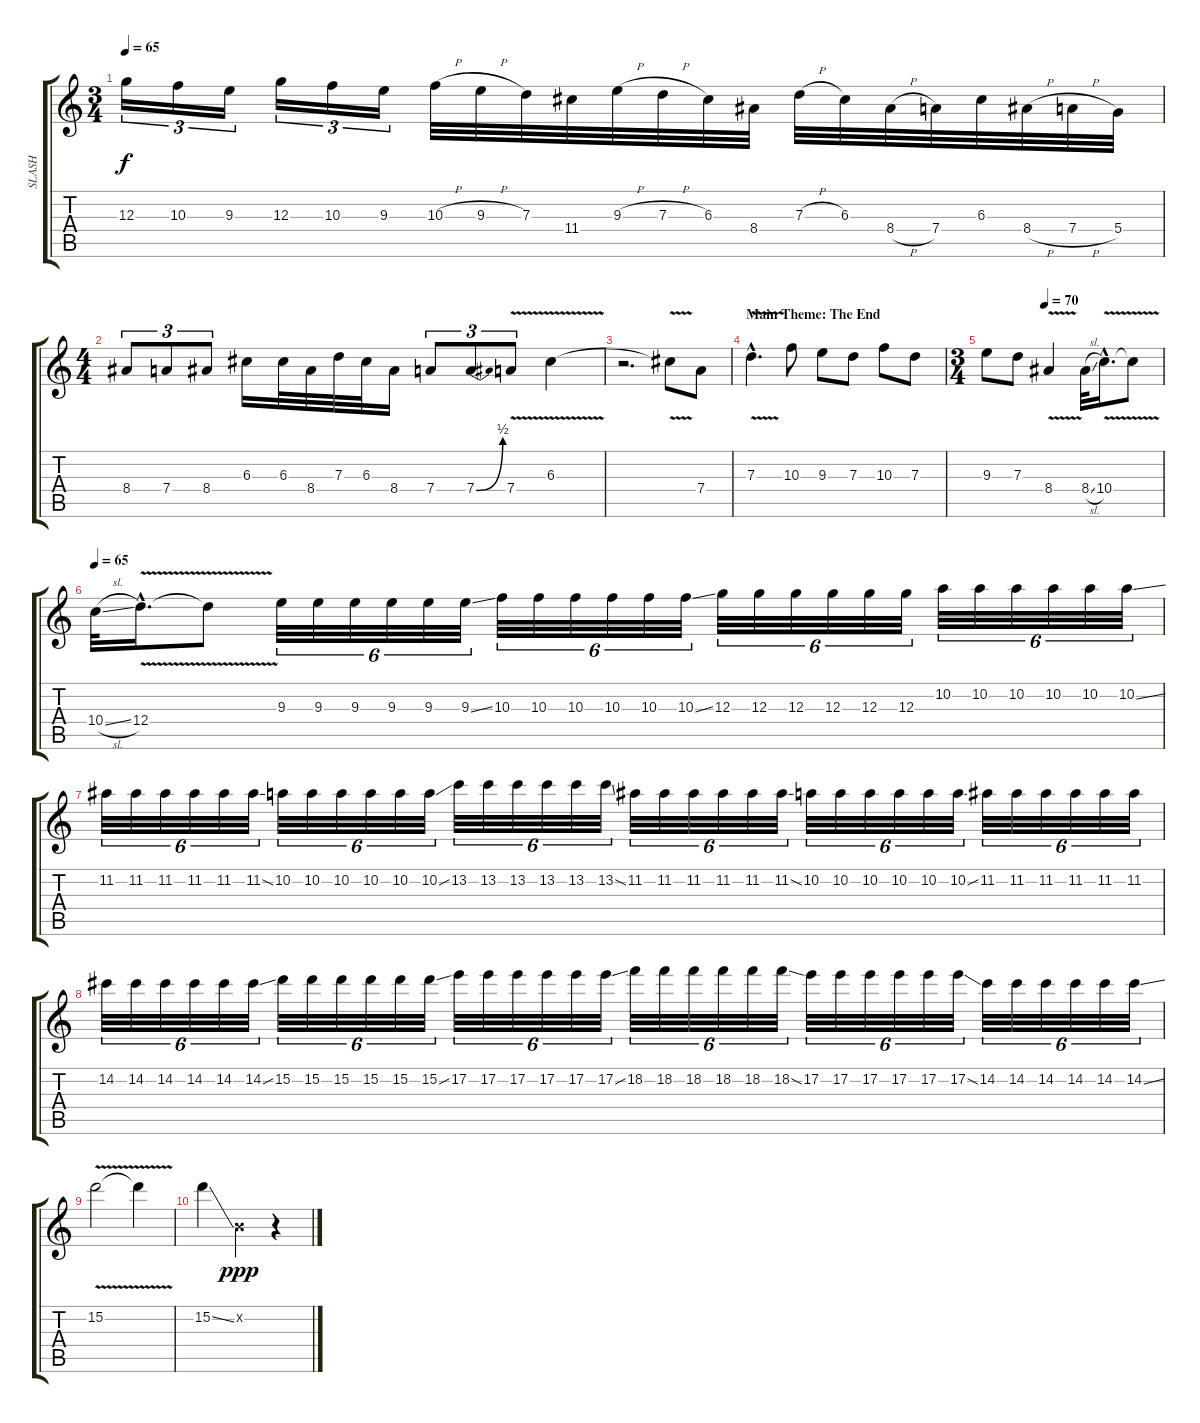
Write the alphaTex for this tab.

\track ("SLASH" "SLASH") {instrument overdrivenguitar}
\staff {score tabs}
\tuning (E4 B3 G3 D3 A2 E2) {hide}
\ts (3 4)
\tempo 65
\clef g2
\ks c
12.3.16{tu (3 2) dy f} 10.3.16{tu (3 2)} 9.3.16{tu (3 2)} 12.3.16{tu (3 2)} 10.3.16{tu (3 2)} 9.3.16{tu (3 2)} 10.3{h}.32 9.3{h}.32 7.3.32 11.4.32 9.3{h}.32 7.3{h}.32 6.3.32 8.4.32 7.3{h}.32 6.3.32 8.4{h}.32 7.4.32 6.3.32 8.4{h}.32 7.4{h}.32 5.4.32 |
\ts (4 4)
8.4.8{tu (3 2)} 7.4.8{tu (3 2)} 8.4.8{tu (3 2)} 6.3.16 6.3.32 8.4.32 7.3.32 6.3.32 8.4.16 7.4.8{tu (3 2)} 7.4{be (bend 0 0 60 2)}.8{tu (3 2)} 7.4{v}.8{tu (3 2)} 6.3{v}.4 |
r.2{d} 6.3{t}.8 7.4.8 |
\section ("" "Main Theme: The End")
7.3{v hac}.4{d} 10.3.8 9.3.8 7.3.8 10.3.8 7.3.8 |
\ts (3 4)
\tempo (70 0.3333333333333333)
9.3.8 7.3.8 8.4{v}.4 8.4{sl}.32 10.4{v hac}.16{d} 10.4{t}.8 |
\tempo 65
10.4{sl}.32 12.4{v hac}.16{d} 12.4{t}.8 9.3.32{tu (6 4)} 9.3.32{tu (6 4)} 9.3.32{tu (6 4)} 9.3.32{tu (6 4)} 9.3.32{tu (6 4)} 9.3{ss}.32{tu (6 4)} 10.3.32{tu (6 4)} 10.3.32{tu (6 4)} 10.3.32{tu (6 4)} 10.3.32{tu (6 4)} 10.3.32{tu (6 4)} 10.3{ss}.32{tu (6 4)} 12.3.32{tu (6 4)} 12.3.32{tu (6 4)} 12.3.32{tu (6 4)} 12.3.32{tu (6 4)} 12.3.32{tu (6 4)} 12.3.32{tu (6 4)} 10.2.32{tu (6 4)} 10.2.32{tu (6 4)} 10.2.32{tu (6 4)} 10.2.32{tu (6 4)} 10.2.32{tu (6 4)} 10.2{ss}.32{tu (6 4)} |
11.2.32{tu (6 4)} 11.2.32{tu (6 4)} 11.2.32{tu (6 4)} 11.2.32{tu (6 4)} 11.2.32{tu (6 4)} 11.2{ss}.32{tu (6 4)} 10.2.32{tu (6 4)} 10.2.32{tu (6 4)} 10.2.32{tu (6 4)} 10.2.32{tu (6 4)} 10.2.32{tu (6 4)} 10.2{ss}.32{tu (6 4)} 13.2.32{tu (6 4)} 13.2.32{tu (6 4)} 13.2.32{tu (6 4)} 13.2.32{tu (6 4)} 13.2.32{tu (6 4)} 13.2{ss}.32{tu (6 4)} 11.2.32{tu (6 4)} 11.2.32{tu (6 4)} 11.2.32{tu (6 4)} 11.2.32{tu (6 4)} 11.2.32{tu (6 4)} 11.2{ss}.32{tu (6 4)} 10.2.32{tu (6 4)} 10.2.32{tu (6 4)} 10.2.32{tu (6 4)} 10.2.32{tu (6 4)} 10.2.32{tu (6 4)} 10.2{ss}.32{tu (6 4)} 11.2.32{tu (6 4)} 11.2.32{tu (6 4)} 11.2.32{tu (6 4)} 11.2.32{tu (6 4)} 11.2.32{tu (6 4)} 11.2.32{tu (6 4)} |
14.2.32{tu (6 4)} 14.2.32{tu (6 4)} 14.2.32{tu (6 4)} 14.2.32{tu (6 4)} 14.2.32{tu (6 4)} 14.2{ss}.32{tu (6 4)} 15.2.32{tu (6 4)} 15.2.32{tu (6 4)} 15.2.32{tu (6 4)} 15.2.32{tu (6 4)} 15.2.32{tu (6 4)} 15.2{ss}.32{tu (6 4)} 17.2.32{tu (6 4)} 17.2.32{tu (6 4)} 17.2.32{tu (6 4)} 17.2.32{tu (6 4)} 17.2.32{tu (6 4)} 17.2{ss}.32{tu (6 4)} 18.2.32{tu (6 4)} 18.2.32{tu (6 4)} 18.2.32{tu (6 4)} 18.2.32{tu (6 4)} 18.2.32{tu (6 4)} 18.2{ss}.32{tu (6 4)} 17.2.32{tu (6 4)} 17.2.32{tu (6 4)} 17.2.32{tu (6 4)} 17.2.32{tu (6 4)} 17.2.32{tu (6 4)} 17.2{ss}.32{tu (6 4)} 14.2.32{tu (6 4)} 14.2.32{tu (6 4)} 14.2.32{tu (6 4)} 14.2.32{tu (6 4)} 14.2.32{tu (6 4)} 14.2{ss}.32{tu (6 4)} |
15.2{v}.2 15.2{t}.4 |
15.2{ss}.4 0.2{x}.4{dy ppp} r.4
